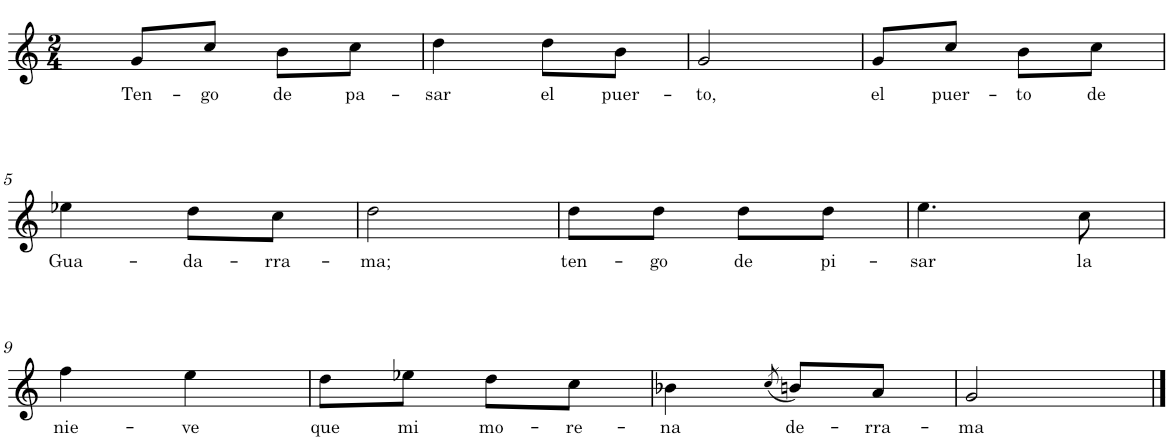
**kern	**text
*part1	*part1
*staff1	*staff1
*I"Nylon Guitar	*
*clefG2	*
*Trd7c12	*
*k[]	*
*M2/4	*
=1	=1
!	!LO:LY:b
8g/L	Ten-
!	!LO:LY:b
8cc/J	-go
!	!LO:LY:b
8b\L	de
!	!LO:LY:b
8cc\J	pa-
=2	=2
!	!LO:LY:b
4dd\	-sar
!	!LO:LY:b
8dd\L	el
!	!LO:LY:b
8b\J	puer-
=3	=3
!	!LO:LY:b
2g/	-to,
=4	=4
!	!LO:LY:b
8g/L	el
!	!LO:LY:b
8cc/J	puer-
!	!LO:LY:b
8b\L	-to
!	!LO:LY:b
8cc\J	de
!!LO:LB:g=z
=5	=5
!	!LO:LY:b
4ee-X\	Gua-
!	!LO:LY:b
8dd\L	-da-
!	!LO:LY:b
8cc\J	-rra-
=6	=6
!	!LO:LY:b
2dd\	-ma;
=7	=7
!	!LO:LY:b
8dd\L	ten-
!	!LO:LY:b
8dd\J	-go
!	!LO:LY:b
8dd\L	de
!	!LO:LY:b
8dd\J	pi-
=8	=8
!	!LO:LY:b
4.ee\	-sar
!	!LO:LY:b
8cc\	la
!!LO:LB:g=z
=9	=9
!	!LO:LY:b
4ff\	nie-
!	!LO:LY:b
4ee\	-ve
=10	=10
!	!LO:LY:b
8dd\L	que
!	!LO:LY:b
8ee-X\J	mi
!	!LO:LY:b
8dd\L	mo-
!	!LO:LY:b
8cc\J	-re-
=11	=11
!	!LO:LY:b
4b-X\	-na
(8qcc/	.
!	!LO:LY:b
8bn/L)	de-
!	!LO:LY:b
8a/J	-rra-
=12	=12
!	!LO:LY:b
2g/	-ma
==	==
*-	*-
